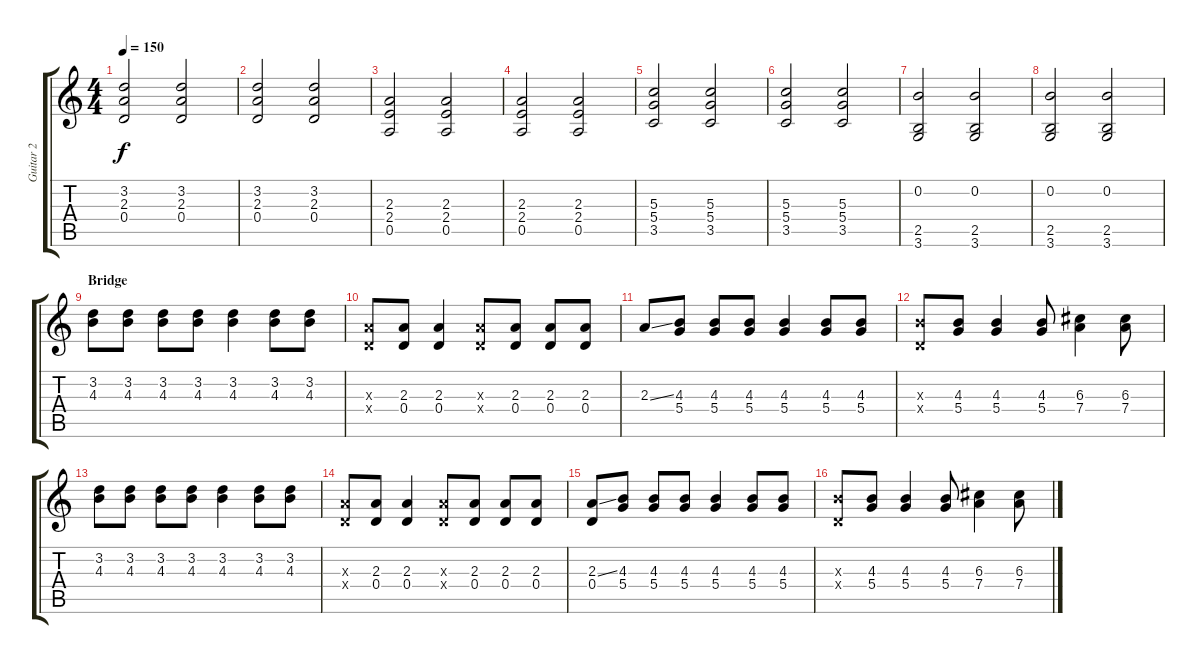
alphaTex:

\track ("Guitar 2" "Guitar 2") {instrument acousticguitarnylon}
\staff {score tabs}
\tuning (E4 B3 G3 D3 A2 E2) {hide}
\ts (4 4)
\tempo 150
\clef g2
\ks c
(3.2 2.3 0.4).2{dy f} (3.2 2.3 0.4).2 |
(3.2 2.3 0.4).2 (3.2 2.3 0.4).2 |
(2.3 2.4 0.5).2 (2.3 2.4 0.5).2 |
(2.3 2.4 0.5).2 (2.3 2.4 0.5).2 |
(5.3 5.4 3.5).2 (5.3 5.4 3.5).2 |
(5.3 5.4 3.5).2 (5.3 5.4 3.5).2 |
(0.2 2.5 3.6).2 (0.2 2.5 3.6).2 |
(0.2 2.5 3.6).2 (0.2 2.5 3.6).2 |
\section ("" "Bridge")
(3.2 4.3).8 (3.2 4.3).8 (3.2 4.3).8 (3.2 4.3).8 (3.2 4.3).4 (3.2 4.3).8 (3.2 4.3).8 |
(2.3{x} 0.4{x}).8 (2.3 0.4).8 (2.3 0.4).4 (2.3{x} 0.4{x}).8 (2.3 0.4).8 (2.3 0.4).8 (2.3 0.4).8 |
2.3{ss}.8 (4.3 5.4).8 (4.3 5.4).8 (4.3 5.4).8 (4.3 5.4).4 (4.3 5.4).8 (4.3 5.4).8 |
(4.3{x} 0.4{x}).8 (4.3 5.4).8 (4.3 5.4).4 (4.3 5.4).8 (6.3 7.4).4 (6.3 7.4).8 |
(3.2 4.3).8 (3.2 4.3).8 (3.2 4.3).8 (3.2 4.3).8 (3.2 4.3).4 (3.2 4.3).8 (3.2 4.3).8 |
(2.3{x} 0.4{x}).8 (2.3 0.4).8 (2.3 0.4).4 (2.3{x} 0.4{x}).8 (2.3 0.4).8 (2.3 0.4).8 (2.3 0.4).8 |
(2.3{ss} 0.4).8 (4.3 5.4).8 (4.3 5.4).8 (4.3 5.4).8 (4.3 5.4).4 (4.3 5.4).8 (4.3 5.4).8 |
(4.3{x} 0.4{x}).8 (4.3 5.4).8 (4.3 5.4).4 (4.3 5.4).8 (6.3 7.4).4 (6.3 7.4).8
